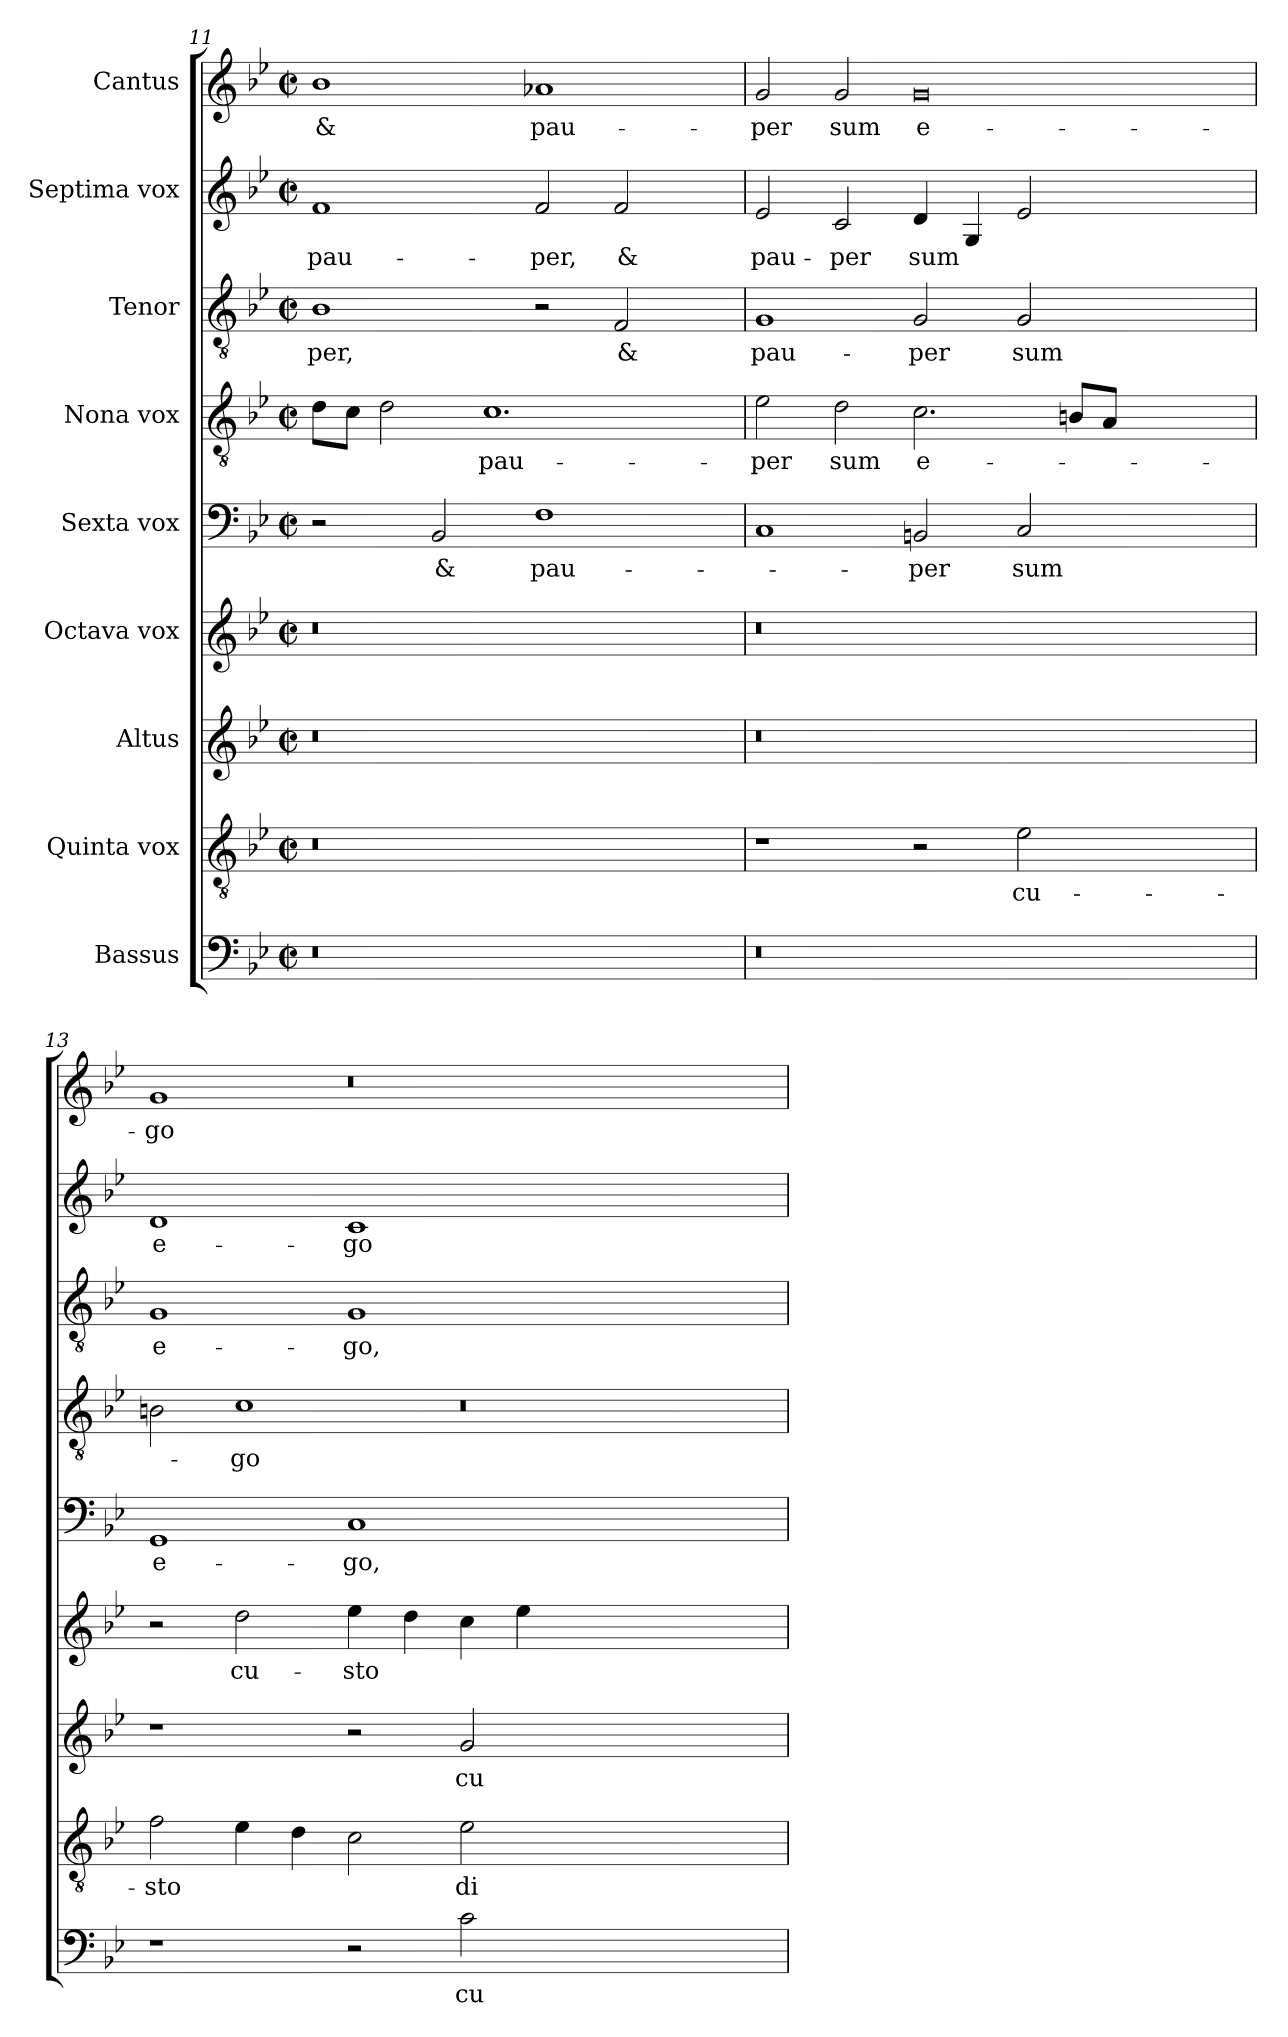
**kern	**text	**kern	**text	**kern	**text	**kern	**text	**kern	**text	**kern	**text	**kern	**text	**kern	**text	**kern	**text
*part9	*part9	*part8	*part8	*part7	*part7	*part6	*part6	*part5	*part5	*part4	*part4	*part3	*part3	*part2	*part2	*part1	*part1
*staff9	*staff9	*staff8	*staff8	*staff7	*staff7	*staff6	*staff6	*staff5	*staff5	*staff4	*staff4	*staff3	*staff3	*staff2	*staff2	*staff1	*staff1
*I"Bassus	*	*I"Quinta vox	*	*I"Altus	*	*I"Octava vox	*	*I"Sexta vox	*	*I"Nona vox	*	*I"Tenor	*	*I"Septima vox	*	*I"Cantus	*
*clefF4	*	*clefGv2	*	*clefG2	*	*clefG2	*	*clefF4	*	*clefGv2	*	*clefGv2	*	*clefG2	*	*clefG2	*
*k[b-e-]	*	*k[b-e-]	*	*k[b-e-]	*	*k[b-e-]	*	*k[b-e-]	*	*k[b-e-]	*	*k[b-e-]	*	*k[b-e-]	*	*k[b-e-]	*
*B-:	*	*B-:	*	*B-:	*	*B-:	*	*B-:	*	*B-:	*	*B-:	*	*B-:	*	*B-:	*
*M4/2	*	*M4/2	*	*M4/2	*	*M4/2	*	*M4/2	*	*M4/2	*	*M4/2	*	*M4/2	*	*M4/2	*
*met(c|)	*	*met(c|)	*	*met(c|)	*	*met(c|)	*	*met(c|)	*	*met(c|)	*	*met(c|)	*	*met(c|)	*	*met(c|)	*
=11	=11	=11	=11	=11	=11	=11	=11	=11	=11	=11	=11	=11	=11	=11	=11	=11	=11
!	!	!	!	!	!	!	!	!	!	!	!	!	!LO:LY:b	!	!LO:LY:b	!	!LO:LY:b
0r	.	0r	.	0r	.	0r	.	2r	.	8dL	.	1B-	-per,	1f	pau-	1b-	&
.	.	.	.	.	.	.	.	.	.	8cJ	.	.	.	.	.	.	.
.	.	.	.	.	.	.	.	.	.	2d	.	.	.	.	.	.	.
!	!	!	!	!	!	!	!	!	!LO:LY:b	!	!	!	!	!	!	!	!
.	.	.	.	.	.	.	.	2BB-	&	.	.	.	.	.	.	.	.
!	!	!	!	!	!	!	!	!	!	!	!LO:LY:b	!	!	!	!	!	!
.	.	.	.	.	.	.	.	.	.	1.c	pau-	.	.	.	.	.	.
!	!	!	!	!	!	!	!	!	!LO:LY:b	!	!	!	!	!	!LO:LY:b	!	!LO:LY:b
.	.	.	.	.	.	.	.	1F	pau-	.	.	2r	.	2f	-per,	1a-X	pau-
!	!	!	!	!	!	!	!	!	!	!	!	!	!LO:LY:b	!	!LO:LY:b	!	!
.	.	.	.	.	.	.	.	.	.	.	.	2F	&	2f	&	.	.
4ryy	.	4ryy	.	4ryy	.	4ryy	.	4ryy	.	.	.	4ryy	.	4ryy	.	4ryy	.
=12	=12	=12	=12	=12	=12	=12	=12	=12	=12	=12	=12	=12	=12	=12	=12	=12	=12
!	!	!	!	!	!	!	!	!	!	!	!LO:LY:b	!	!LO:LY:b	!	!LO:LY:b	!	!LO:LY:b
0r	.	1r	.	0r	.	0r	.	1C	.	2e-	-per	1G	pau-	2e-	pau-	2g	-per
!	!	!	!	!	!	!	!	!	!	!	!LO:LY:b	!	!	!	!LO:LY:b	!	!LO:LY:b
.	.	.	.	.	.	.	.	.	.	2d	sum	.	.	2c	-per	2g	sum
!	!	!	!	!	!	!	!	!	!LO:LY:b	!	!LO:LY:b	!	!LO:LY:b	!	!LO:LY:b	!	!LO:LY:b
.	.	2r	.	.	.	.	.	2BBn	-per	2.c	e-	2G	-per	4d	sum	0g	e-
.	.	.	.	.	.	.	.	.	.	.	.	.	.	4G	.	.	.
!	!	!	!LO:LY:b	!	!	!	!	!	!LO:LY:b	!	!	!	!LO:LY:b	!	!	!	!
.	.	2e-	cu-	.	.	.	.	2C	sum	.	.	2G	sum	2e-	.	.	.
.	.	.	.	.	.	.	.	.	.	8BL	.	.	.	.	.	.	.
.	.	.	.	.	.	.	.	.	.	8AJ	.	.	.	.	.	.	.
1ryy	.	1ryy	.	1ryy	.	1ryy	.	1ryy	.	1ryy	.	1ryy	.	1ryy	.	.	.
=13	=13	=13	=13	=13	=13	=13	=13	=13	=13	=13	=13	=13	=13	=13	=13	=13	=13
!	!	!	!LO:LY:b	!	!	!	!	!	!LO:LY:b	!	!	!	!LO:LY:b	!	!LO:LY:b	!	!LO:LY:b
1r	.	2f	-sto	1r	.	2r	.	1GG	e-	2Bn	.	1G	e-	1d	e-	1g	-go
!	!	!	!	!	!	!	!LO:LY:b	!	!	!	!LO:LY:b	!	!	!	!	!	!
.	.	4e-	.	.	.	2dd	cu-	.	.	1c	-go	.	.	.	.	.	.
.	.	4d	.	.	.	.	.	.	.	.	.	.	.	.	.	.	.
!	!	!	!	!	!	!	!LO:LY:b	!	!LO:LY:b	!	!	!	!LO:LY:b	!	!LO:LY:b	!	!
2r	.	2c	.	2r	.	4ee-	-sto	1C	-go,	.	.	1G	-go,	1c	-go	0r	.
.	.	.	.	.	.	4dd	.	.	.	.	.	.	.	.	.	.	.
!	!LO:LY:b	!	!LO:LY:b	!	!LO:LY:b	!	!	!	!	!	!	!	!	!	!	!	!
2c	cu-	2e-	di	2g	cu-	4cc	.	.	.	0r	.	.	.	.	.	.	.
.	.	.	.	.	.	4ee-	.	.	.	.	.	.	.	.	.	.	.
1.ryy	.	1.ryy	.	1.ryy	.	1.ryy	.	1.ryy	.	.	.	1.ryy	.	1.ryy	.	.	.
.	.	.	.	.	.	.	.	.	.	.	.	.	.	.	.	2ryy	.
=	=	=	=	=	=	=	=	=	=	=	=	=	=	=	=	=	=
*-	*-	*-	*-	*-	*-	*-	*-	*-	*-	*-	*-	*-	*-	*-	*-	*-	*-
